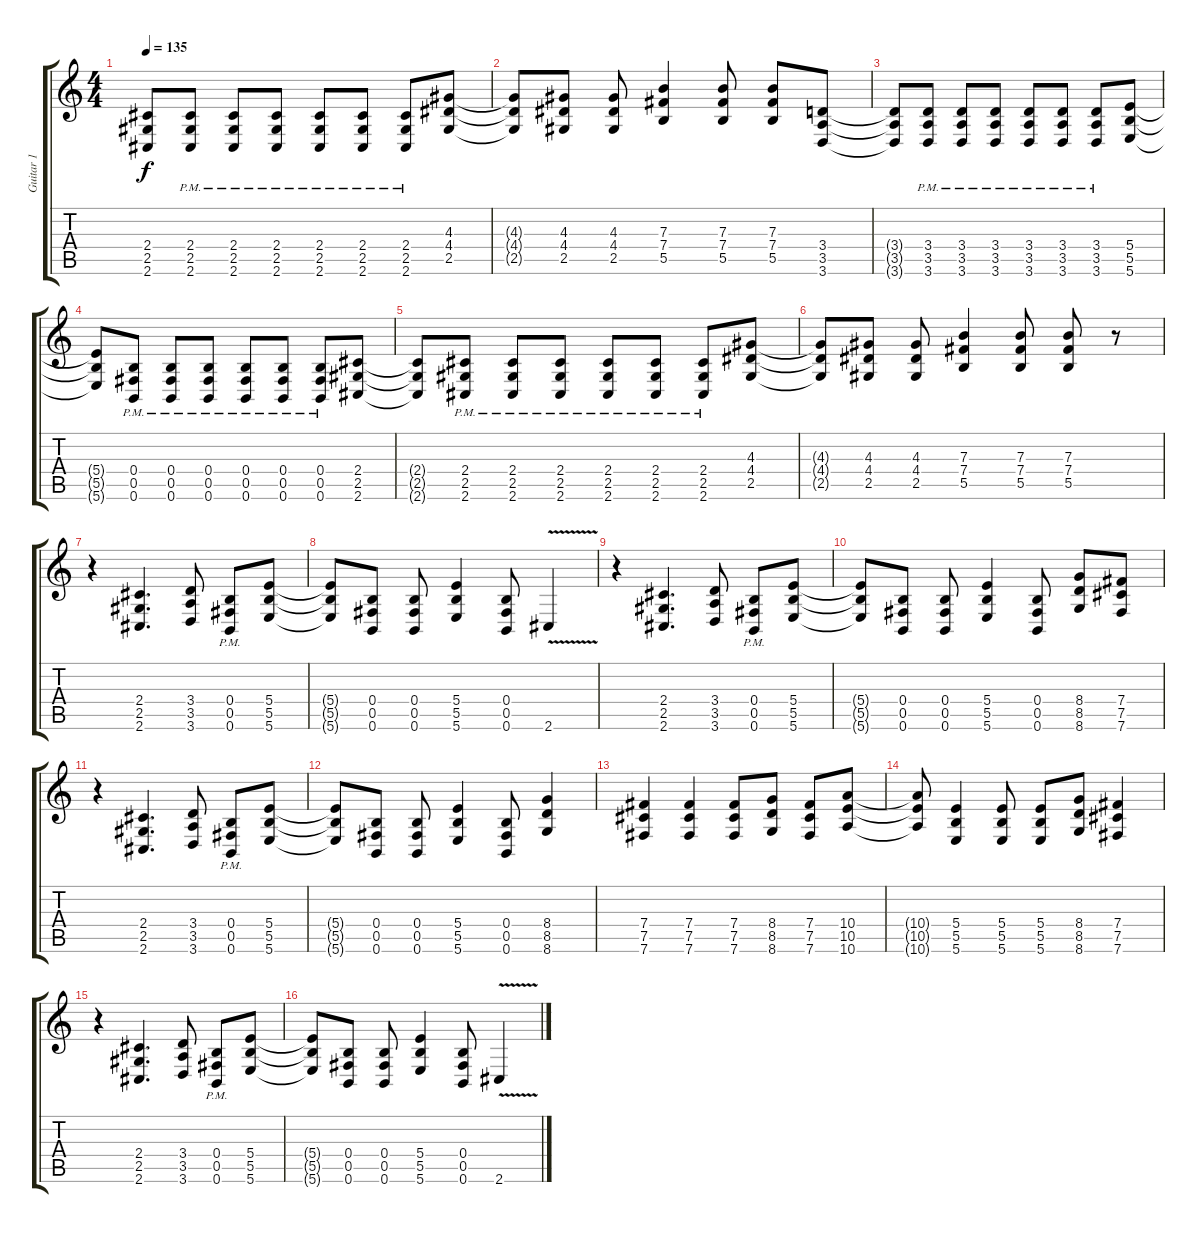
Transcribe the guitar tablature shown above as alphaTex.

\track ("Guitar 1" "Guitar 1") {instrument overdrivenguitar}
\staff {score tabs}
\tuning (Db4 Ab3 E3 B2 Gb2 B1) {hide}
\ts (4 4)
\tempo 135
\clef g2
\ks c
(2.4{t} 2.5{t} 2.6{t}).8{dy f} (2.4{pm} 2.5{pm} 2.6{pm}).8 (2.4{pm} 2.5{pm} 2.6{pm}).8 (2.4{pm} 2.5{pm} 2.6{pm}).8 (2.4{pm} 2.5{pm} 2.6{pm}).8 (2.4{pm} 2.5{pm} 2.6{pm}).8 (2.4{pm} 2.5{pm} 2.6{pm}).8 (4.3 4.4 2.5).8 |
(4.3{t} 4.4{t} 2.5{t}).8 (4.3 4.4 2.5).8 (4.3 4.4 2.5).8 (7.3 7.4 5.5).4 (7.3 7.4 5.5).8 (7.3 7.4 5.5).8 (3.4 3.5 3.6).8 |
(3.4{t} 3.5{t} 3.6{t}).8 (3.4{pm} 3.5{pm} 3.6{pm}).8 (3.4{pm} 3.5{pm} 3.6{pm}).8 (3.4{pm} 3.5{pm} 3.6{pm}).8 (3.4{pm} 3.5{pm} 3.6{pm}).8 (3.4{pm} 3.5{pm} 3.6{pm}).8 (3.4{pm} 3.5{pm} 3.6{pm}).8 (5.4 5.5 5.6).8 |
(5.4{t} 5.5{t} 5.6{t}).8 (0.4{pm} 0.5{pm} 0.6{pm}).8 (0.4{pm} 0.5{pm} 0.6{pm}).8 (0.4{pm} 0.5{pm} 0.6{pm}).8 (0.4{pm} 0.5{pm} 0.6{pm}).8 (0.4{pm} 0.5{pm} 0.6{pm}).8 (0.4{pm} 0.5{pm} 0.6{pm}).8 (2.4 2.5 2.6).8 |
(2.4{t} 2.5{t} 2.6{t}).8 (2.4{pm} 2.5{pm} 2.6{pm}).8 (2.4{pm} 2.5{pm} 2.6{pm}).8 (2.4{pm} 2.5{pm} 2.6{pm}).8 (2.4{pm} 2.5{pm} 2.6{pm}).8 (2.4{pm} 2.5{pm} 2.6{pm}).8 (2.4{pm} 2.5{pm} 2.6{pm}).8 (4.3 4.4 2.5).8 |
(4.3{t} 4.4{t} 2.5{t}).8 (4.3 4.4 2.5).8 (4.3 4.4 2.5).8 (7.3 7.4 5.5).4 (7.3 7.4 5.5).8 (7.3 7.4 5.5).8 r.8 |
r.4 (2.4 2.5 2.6).4{d} (3.4 3.5 3.6).8 (0.4{pm} 0.5{pm} 0.6{pm}).8 (5.4 5.5 5.6).8 |
(5.4{t} 5.5{t} 5.6{t}).8 (0.4 0.5 0.6).8 (0.4 0.5 0.6).8 (5.4 5.5 5.6).4 (0.4 0.5 0.6).8 2.6{v}.4 |
r.4 (2.4 2.5 2.6).4{d} (3.4 3.5 3.6).8 (0.4{pm} 0.5{pm} 0.6{pm}).8 (5.4 5.5 5.6).8 |
(5.4{t} 5.5{t} 5.6{t}).8 (0.4 0.5 0.6).8 (0.4 0.5 0.6).8 (5.4 5.5 5.6).4 (0.4 0.5 0.6).8 (8.4 8.5 8.6).8 (7.4 7.5 7.6).8 |
r.4 (2.4 2.5 2.6).4{d} (3.4 3.5 3.6).8 (0.4{pm} 0.5{pm} 0.6{pm}).8 (5.4 5.5 5.6).8 |
(5.4{t} 5.5{t} 5.6{t}).8 (0.4 0.5 0.6).8 (0.4 0.5 0.6).8 (5.4 5.5 5.6).4 (0.4 0.5 0.6).8 (8.4 8.5 8.6).4 |
(7.4 7.5 7.6).4 (7.4 7.5 7.6).4 (7.4 7.5 7.6).8 (8.4 8.5 8.6).8 (7.4 7.5 7.6).8 (10.4 10.5 10.6).8 |
(10.4{t} 10.5{t} 10.6{t}).8 (5.4 5.5 5.6).4 (5.4 5.5 5.6).8 (5.4 5.5 5.6).8 (8.4 8.5 8.6).8 (7.4 7.5 7.6).4 |
r.4 (2.4 2.5 2.6).4{d} (3.4 3.5 3.6).8 (0.4{pm} 0.5{pm} 0.6{pm}).8 (5.4 5.5 5.6).8 |
(5.4{t} 5.5{t} 5.6{t}).8 (0.4 0.5 0.6).8 (0.4 0.5 0.6).8 (5.4 5.5 5.6).4 (0.4 0.5 0.6).8 2.6{v}.4
